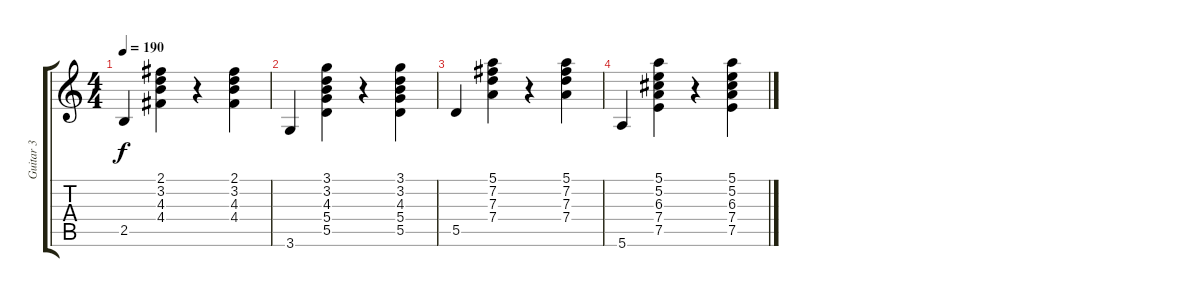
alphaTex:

\track ("Guitar 3" "Guitar 3") {instrument acousticguitarnylon}
\staff {score tabs}
\tuning (E4 B3 G3 D3 A2 E2) {hide}
\ts (4 4)
\tempo 190
\clef g2
\ks c
2.5.4{dy f} (2.1 3.2 4.3 4.4).4 r.4 (2.1 3.2 4.3 4.4).4 |
3.6.4 (3.1 3.2 4.3 5.4 5.5).4 r.4 (3.1 3.2 4.3 5.4 5.5).4 |
5.5.4 (5.1 7.2 7.3 7.4).4 r.4 (5.1 7.2 7.3 7.4).4 |
5.6.4 (5.1 5.2 6.3 7.4 7.5).4 r.4 (5.1 5.2 6.3 7.4 7.5).4
